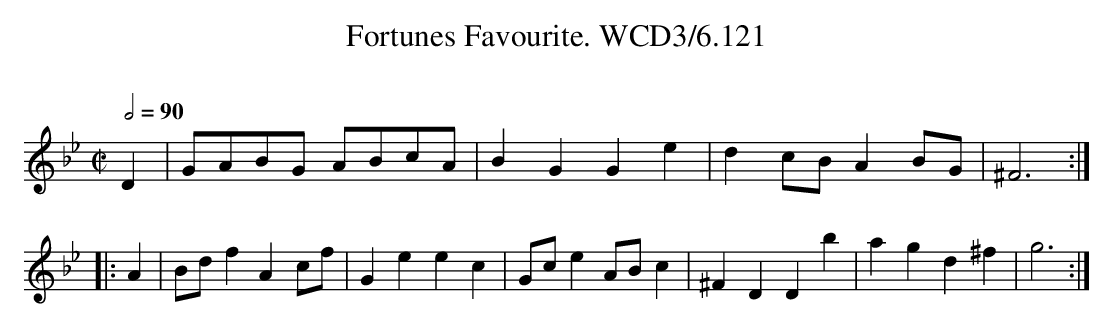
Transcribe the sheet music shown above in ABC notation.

X:1
T:Fortunes Favourite. WCD3/6.121
O:
M:C|
L:1/8
Q:1/2=90
K:Gm
D2|GABG ABcA|B2 G2 G2 e2|d2 cB A2 BG|^F6:|
|:A2|Bd f2 A2 cf|G2 e2 e2 c2|Gc e2 AB c2|^F2 D2 D2 b2|a2 g2 d2 ^f2|g6:|
